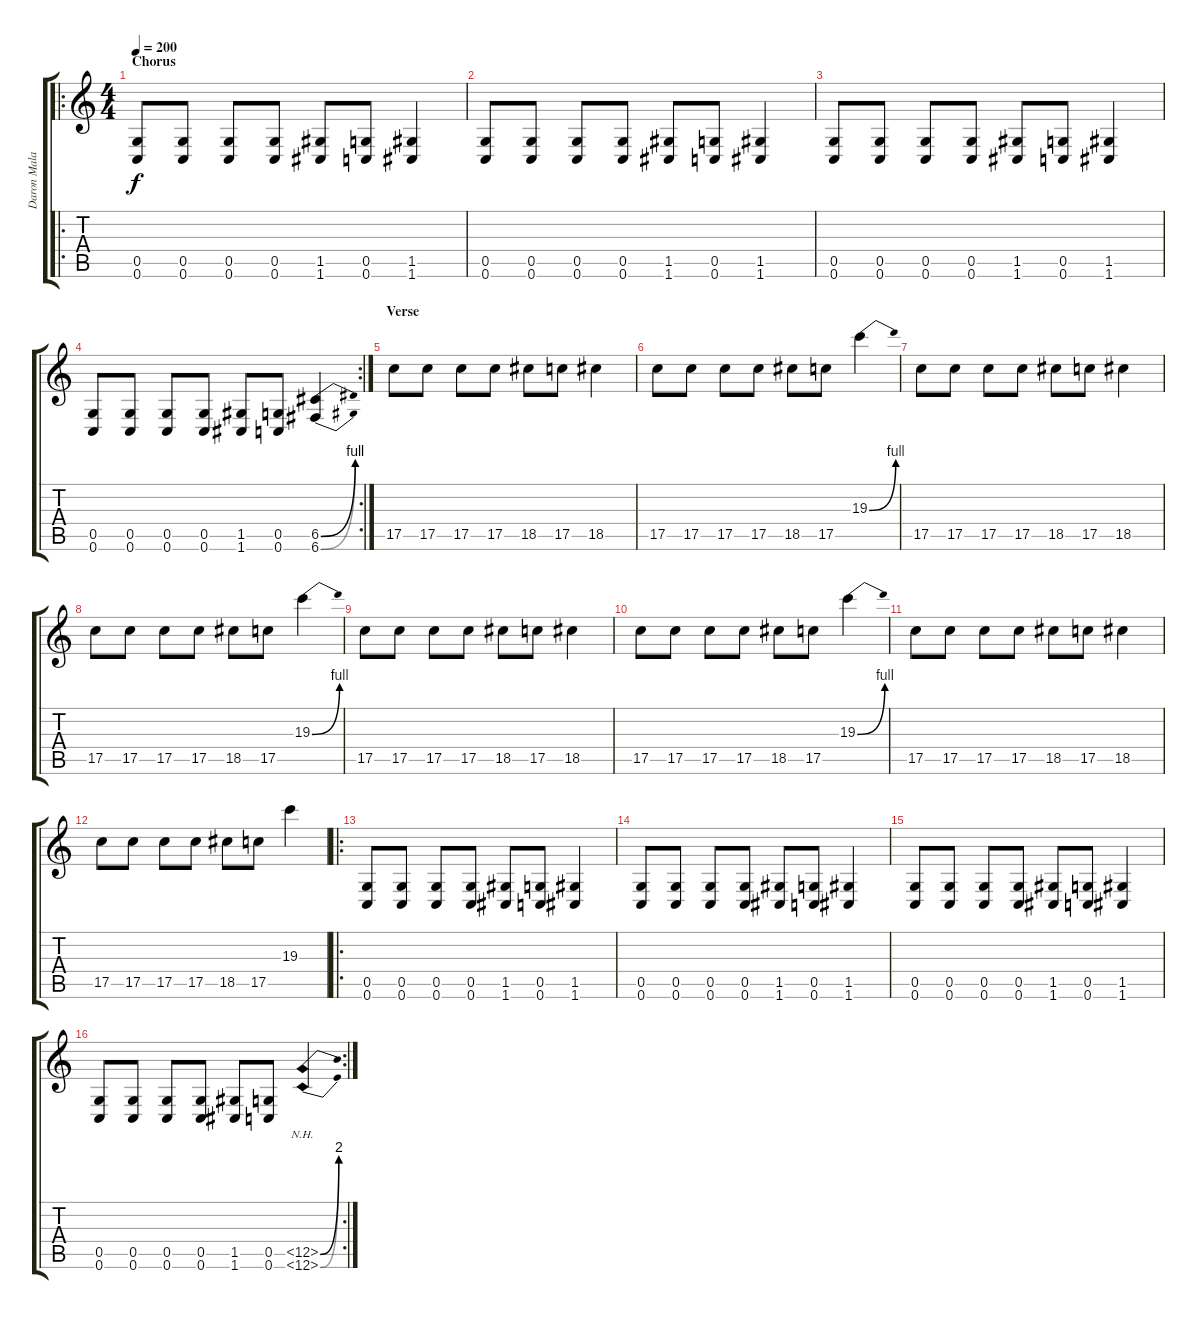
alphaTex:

\track ("Daron Malakian" "Daron Mala") {instrument distortionguitar}
\staff {score tabs}
\tuning (D4 A3 F3 C3 G2 C2) {hide}
\ro
\ts (4 4)
\section ("" "Chorus")
\tempo 200
\clef g2
\ks c
(0.5 0.6).8{dy f} (0.5 0.6).8 (0.5 0.6).8 (0.5 0.6).8 (1.5 1.6).8 (0.5 0.6).8 (1.5 1.6).4 |
(0.5 0.6).8 (0.5 0.6).8 (0.5 0.6).8 (0.5 0.6).8 (1.5 1.6).8 (0.5 0.6).8 (1.5 1.6).4 |
(0.5 0.6).8 (0.5 0.6).8 (0.5 0.6).8 (0.5 0.6).8 (1.5 1.6).8 (0.5 0.6).8 (1.5 1.6).4 |
\rc 2
(0.5 0.6).8 (0.5 0.6).8 (0.5 0.6).8 (0.5 0.6).8 (1.5 1.6).8 (0.5 0.6).8 (6.5{be (bend 0 0 60 4)} 6.6{be (bend 0 0 60 4)}).4 |
\section ("" "Verse")
17.5.8 17.5.8 17.5.8 17.5.8 18.5.8 17.5.8 18.5.4 |
17.5.8 17.5.8 17.5.8 17.5.8 18.5.8 17.5.8 19.3{be (bend 0 0 60 4)}.4 |
17.5.8 17.5.8 17.5.8 17.5.8 18.5.8 17.5.8 18.5.4 |
17.5.8 17.5.8 17.5.8 17.5.8 18.5.8 17.5.8 19.3{be (bend 0 0 60 4)}.4 |
17.5.8 17.5.8 17.5.8 17.5.8 18.5.8 17.5.8 18.5.4 |
17.5.8 17.5.8 17.5.8 17.5.8 18.5.8 17.5.8 19.3{be (bend 0 0 60 4)}.4 |
17.5.8 17.5.8 17.5.8 17.5.8 18.5.8 17.5.8 18.5.4 |
17.5.8 17.5.8 17.5.8 17.5.8 18.5.8 17.5.8 19.3.4 |
\ro
(0.5 0.6).8 (0.5 0.6).8 (0.5 0.6).8 (0.5 0.6).8 (1.5 1.6).8 (0.5 0.6).8 (1.5 1.6).4 |
(0.5 0.6).8 (0.5 0.6).8 (0.5 0.6).8 (0.5 0.6).8 (1.5 1.6).8 (0.5 0.6).8 (1.5 1.6).4 |
(0.5 0.6).8 (0.5 0.6).8 (0.5 0.6).8 (0.5 0.6).8 (1.5 1.6).8 (0.5 0.6).8 (1.5 1.6).4 |
\rc 2
(0.5 0.6).8 (0.5 0.6).8 (0.5 0.6).8 (0.5 0.6).8 (1.5 1.6).8 (0.5 0.6).8 (6.5{be (bend 0 0 60 8) nh} 6.6{be (bend 0 0 60 8) nh}).4
